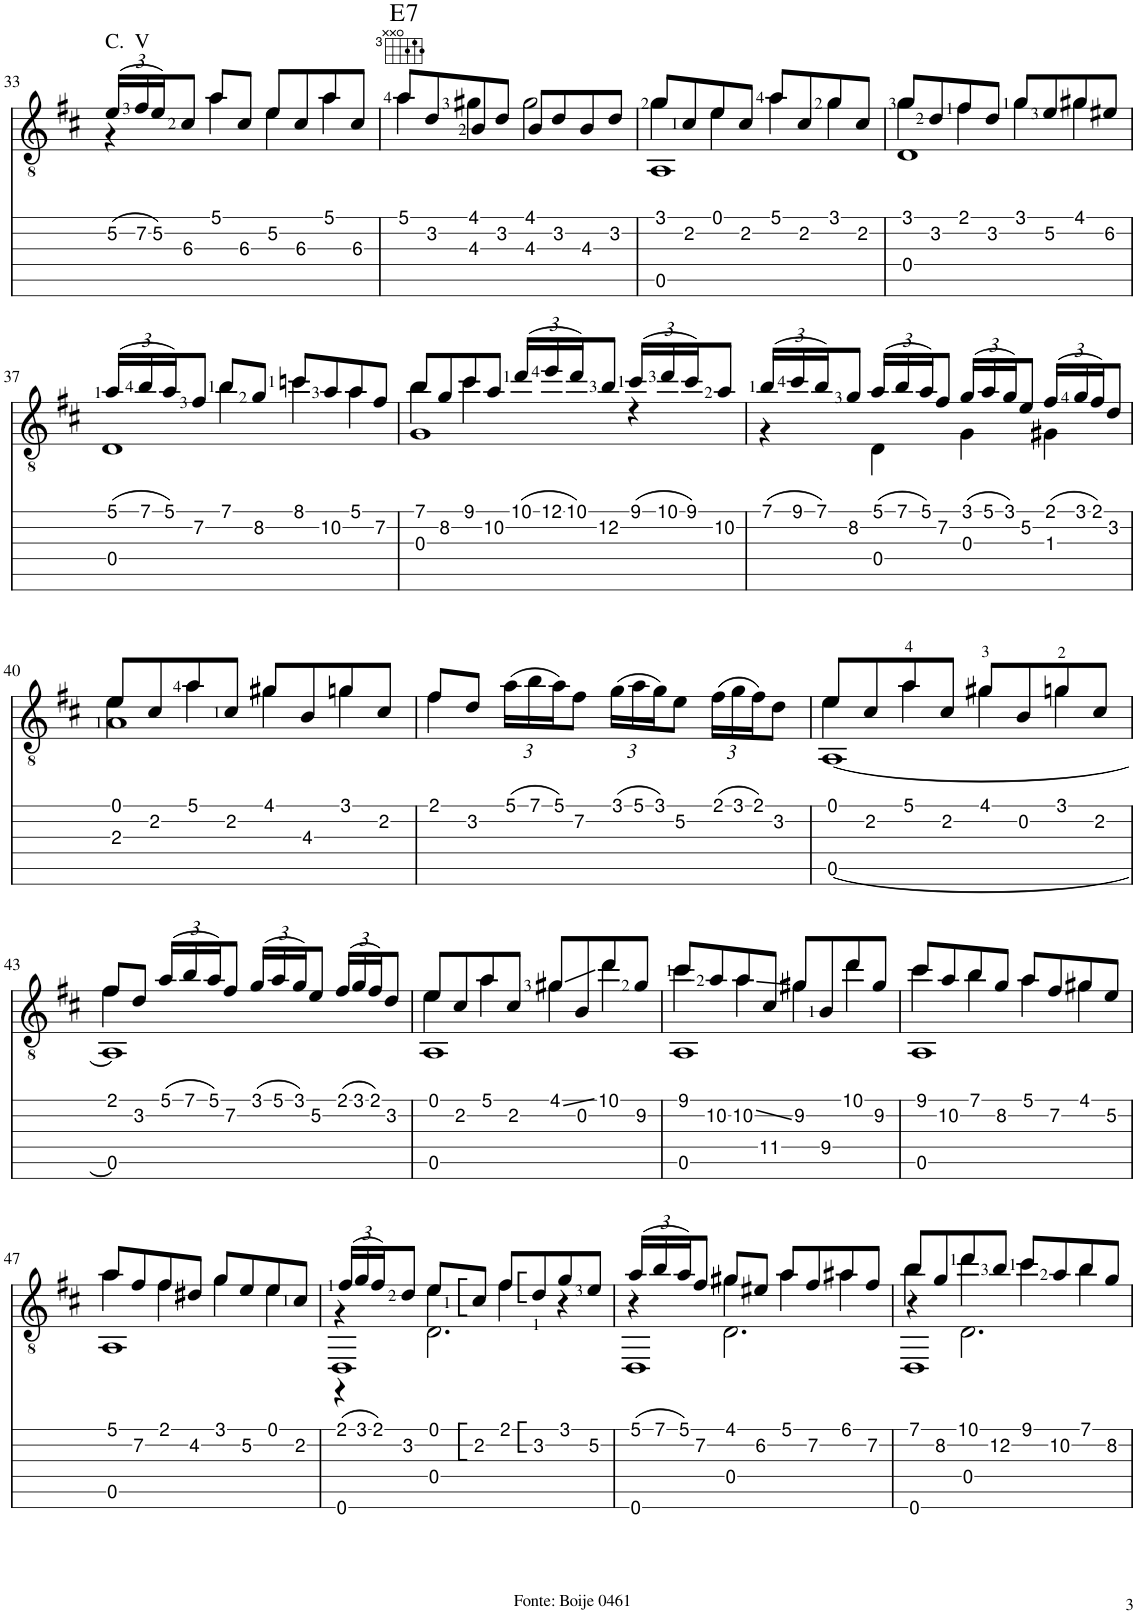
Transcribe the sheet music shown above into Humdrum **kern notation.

**kern	**kern	**harte
*part1	*part1	*part1
*staff2	*staff1	*
*I"Guitar	*	*
*I'Guit.	*	*
!!LO:PB:g=z
*	*clefGv2	*
*k[f#c#]	*k[f#c#]	*
*M4/4	*M4/4	*
*met(c)	*met(c)	*
*Xbrackettup	*Xbrackettup	*
=33	=33	=33
*^	*^	*
!	!	!LO:TX:a:t=C.  V	!	!
24eLL	4r	(24e/LL	4r	.
24f#	.	24f#/	.	.
24eJ	.	24e/J)	.	.
8c#J	.	8c#/J	.	.
8aL	4a	8a/L	4a\	.
8c#J	.	8c#/J	.	.
8eL	4e	8e/L	4e\	.
8c#J	.	8c#/	.	.
8aL	4a	8a/	4a\	.
8c#J	.	8c#/J	.	.
=34	=34	=34	=34	=34
!	!	!	!	!LO:H:kt=7
8aL	4a	8a/L	4a\	E:7
8dJ	.	8d/	.	.
8BL	4g#	8B/	4g#X\	.
8dJ	.	8d/J	.	.
8BL	2g#	8B/L	2g#\	.
8dJ	.	8d/	.	.
8BL	.	8B/	.	.
8dJ	.	8d/J	.	.
=35	=35	=35	=35	=35
*	*^	*	*^	*
8gL	4g	1AA	8g/L	4g\	1AA	.
8c#J	.	.	8c#/	.	.	.
8eL	4e	.	8e/	4e\	.	.
8c#J	.	.	8c#/J	.	.	.
8aL	4a	.	8a/L	4a\	.	.
8c#J	.	.	8c#/	.	.	.
8gL	4g	.	8g/	4g\	.	.
8c#J	.	.	8c#/J	.	.	.
=36	=36	=36	=36	=36	=36	=36
8gL	4g	1D	8g/L	4g\	1D	.
8dJ	.	.	8d/	.	.	.
8f#L	4f#	.	8f#/	4f#\	.	.
8dJ	.	.	8d/J	.	.	.
8gL	4g	.	8g/L	4g\	.	.
8eJ	.	.	8e/	.	.	.
8g#L	4g#	.	8g#X/	4g#\	.	.
8e#J	.	.	8e#X/J	.	.	.
!!LO:LB:g=z	!!	!!
=37	=37	=37	=37	=37	=37	=37
24aLL	4ryy	1D	(24a/LL	4ryy	1D	.
24b	.	.	24b/	.	.	.
24aJ	.	.	24a/J)	.	.	.
8f#J	.	.	8f#/J	.	.	.
8bL	4b	.	8b/L	4b\	.	.
8gJ	.	.	8g/J	.	.	.
8ccL	4cc	.	8ccn/L	4cc\	.	.
8aJ	.	.	8a/	.	.	.
8aL	4a	.	8a/	4a\	.	.
8f#J	.	.	8f#/J	.	.	.
=38	=38	=38	=38	=38	=38	=38
8bL	4b	1G	8b/L	4b\	1G	.
8gJ	.	.	8g/	.	.	.
8cc#L	4cc#	.	8cc#/	4cc#\	.	.
8aJ	.	.	8a/J	.	.	.
24ddLL	4ryy	.	(24dd/LL	4ryy	.	.
24ee	.	.	24ee/	.	.	.
24ddJ	.	.	24dd/J)	.	.	.
8bJ	.	.	8b/J	.	.	.
24cc#LL	4r	.	(24cc#/LL	4r	.	.
24dd	.	.	24dd/	.	.	.
24cc#J	.	.	24cc#/J)	.	.	.
8aJ	.	.	8a/J	.	.	.
*	*v	*v	*	*	*	*
*	*	*	*v	*v	*
=39	=39	=39	=39	=39
24bLL	4r	(24b/LL	4r	.
24cc#	.	24cc#/	.	.
24bJ	.	24b/J)	.	.
8gJ	.	8g/J	.	.
24aLL	4D	(24a/LL	4D\	.
24b	.	24b/	.	.
24aJ	.	24a/J)	.	.
8f#J	.	8f#/J	.	.
24gLL	4G	(24g/LL	4G\	.
24a	.	24a/	.	.
24gJ	.	24g/J)	.	.
8eJ	.	8e/J	.	.
24f#LL	4G#	(24f#/LL	4G#X\	.
24g	.	24g/	.	.
24f#J	.	24f#/J)	.	.
8dJ	.	8d/J	.	.
!!LO:LB:g=z
=40	=40	=40	=40	=40
*	*^	*	*^	*
8eL	4e	1A	8e/L	4e\	1A	.
8c#J	.	.	8c#/	.	.	.
8aL	4a	.	8a/	4a\	.	.
8c#J	.	.	8c#/J	.	.	.
8g#L	4g#	.	8g#X/L	4g#\	.	.
8BJ	.	.	8B/	.	.	.
8gL	4g	.	8gn/	4g\	.	.
8c#J	.	.	8c#/J	.	.	.
*	*v	*v	*	*	*	*
*	*	*	*v	*v	*
=41	=41	=41	=41	=41
8f#L	4f#	8f#/L	4f#\	.
8dJ	.	8d/J	.	.
24aLL	2.ryy	(24a\LL	2.ryy	.
24b	.	24b\	.	.
24aJ	.	24a\J)	.	.
8f#J	.	8f#\J	.	.
24gLL	.	(24g\LL	.	.
24a	.	24a\	.	.
24gJ	.	24g\J)	.	.
8eJ	.	8e\J	.	.
24f#LL	.	(24f#\LL	.	.
24g	.	24g\	.	.
24f#J	.	24f#\J)	.	.
8dJ	.	8d\J	.	.
=42	=42	=42	=42	=42
*	*^	*	*^	*
8eL	4e	[1AA	8e/L	4e\	[1AA	.
8c#J	.	.	8c#/	.	.	.
8aL	4a	.	8a/	4a\	.	.
8c#J	.	.	8c#/J	.	.	.
8g#L	4g#	.	8g#X/L	4g#\	.	.
8BJ	.	.	8B/	.	.	.
8gL	4g	.	8gn/	4g\	.	.
8c#J	.	.	8c#/J	.	.	.
!!LO:LB:g=z	!!	!!
=43	=43	=43	=43	=43	=43	=43
8f#L	4f#	1AA]	8f#/L	4f#\	1AA]	.
8dJ	.	.	8d/J	.	.	.
24aLL	2.ryy	.	(24a/LL	2.ryy	.	.
24b	.	.	24b/	.	.	.
24aJ	.	.	24a/J)	.	.	.
8f#J	.	.	8f#/J	.	.	.
24gLL	.	.	(24g/LL	.	.	.
24a	.	.	24a/	.	.	.
24gJ	.	.	24g/J)	.	.	.
8eJ	.	.	8e/J	.	.	.
24f#LL	.	.	(24f#/LL	.	.	.
24g	.	.	24g/	.	.	.
24f#J	.	.	24f#/J)	.	.	.
8dJ	.	.	8d/J	.	.	.
=44	=44	=44	=44	=44	=44	=44
8eL	4e	1AA	8e/L	4e\	1AA	.
8c#J	.	.	8c#/	.	.	.
8aL	4a	.	8a/	4a\	.	.
8c#J	.	.	8c#/J	.	.	.
8g#L	4g#	.	8g#X/L	4g#\	.	.
8BJ	.	.	8B/	.	.	.
8ddL	4dd	.	8dd/	4dd\	.	.
8g#J	.	.	8g#/J	.	.	.
=45	=45	=45	=45	=45	=45	=45
8cc#L	4cc#	1AA	8cc#/L	4cc#\	1AA	.
8aJ	.	.	8a/	.	.	.
8aL	4a	.	8a/	4a\	.	.
8c#J	.	.	8c#/J	.	.	.
8g#L	4g#	.	8g#X/L	4g#\	.	.
8BJ	.	.	8B/	.	.	.
8ddL	4dd	.	8dd/	4dd\	.	.
8g#J	.	.	8g#/J	.	.	.
=46	=46	=46	=46	=46	=46	=46
8cc#L	4cc#	1AA	8cc#/L	4cc#\	1AA	.
8aJ	.	.	8a/	.	.	.
8bL	4b	.	8b/	4b\	.	.
8gJ	.	.	8g/J	.	.	.
8aL	4a	.	8a/L	4a\	.	.
8f#J	.	.	8f#/	.	.	.
8g#L	4g#	.	8g#X/	4g#\	.	.
8eJ	.	.	8e/J	.	.	.
!!LO:LB:g=z	!!	!!
=47	=47	=47	=47	=47	=47	=47
8aL	4a	1AA	8a/L	4a\	1AA	.
8f#J	.	.	8f#/	.	.	.
8f#L	4f#	.	8f#/	4f#\	.	.
8d#J	.	.	8d#X/J	.	.	.
8gL	4g	.	8g/L	4g\	.	.
8eJ	.	.	8e/	.	.	.
8eL	4e	.	8e/	4e\	.	.
8c#J	.	.	8c#/J	.	.	.
=48	=48	=48	=48	=48	=48	=48
*	*	*^	*	*	*^	*
24f#LL	4r	1DD	4r	(24f#/LL	4r	1DD	4r	.
24g	.	.	.	24g/	.	.	.	.
24f#J	.	.	.	24f#/J)	.	.	.	.
8dJ	.	.	.	8d/J	.	.	.	.
8eL	4e	.	2.D	8e/L	4e\	.	2.D\	.
8c#J	.	.	.	8c#/J	.	.	.	.
8f#L	4f#	.	.	8f#/L	4f#\	.	.	.
8dJ	.	.	.	8d/	.	.	.	.
8gL	4r	.	.	8g/	4r	.	.	.
8eJ	.	.	.	8e/J	.	.	.	.
=49	=49	=49	=49	=49	=49	=49	=49	=49
24aLL	4r	4ryy	1DD	(24a/LL	4r	4ryy	1DD	.
24b	.	.	.	24b/	.	.	.	.
24aJ	.	.	.	24a/J)	.	.	.	.
8f#J	.	.	.	8f#/J	.	.	.	.
8g#L	4g#	2.D	.	8g#X/L	4g#\	2.D\	.	.
8e#J	.	.	.	8e#X/J	.	.	.	.
8aL	4a	.	.	8a/L	4a\	.	.	.
8f#J	.	.	.	8f#/	.	.	.	.
8a#L	4a#	.	.	8a#X/	4a#\	.	.	.
8f#J	.	.	.	8f#/J	.	.	.	.
=50	=50	=50	=50	=50	=50	=50	=50	=50
8bL	4b	4r	1DD	8b/L	4b\	4r	1DD	.
8gJ	.	.	.	8g/	.	.	.	.
8ddL	4dd	2.D	.	8dd/	4dd\	2.D\	.	.
8bJ	.	.	.	8b/J	.	.	.	.
8cc#L	4cc#	.	.	8cc#/L	4cc#\	.	.	.
8aJ	.	.	.	8a/	.	.	.	.
8bL	4b	.	.	8b/	4b\	.	.	.
8gJ	.	.	.	8g/J	.	.	.	.
*v	*v	*v	*v	*	*	*	*	*
*	*v	*v	*v	*v	*
=	=	=
*-	*-	*-
